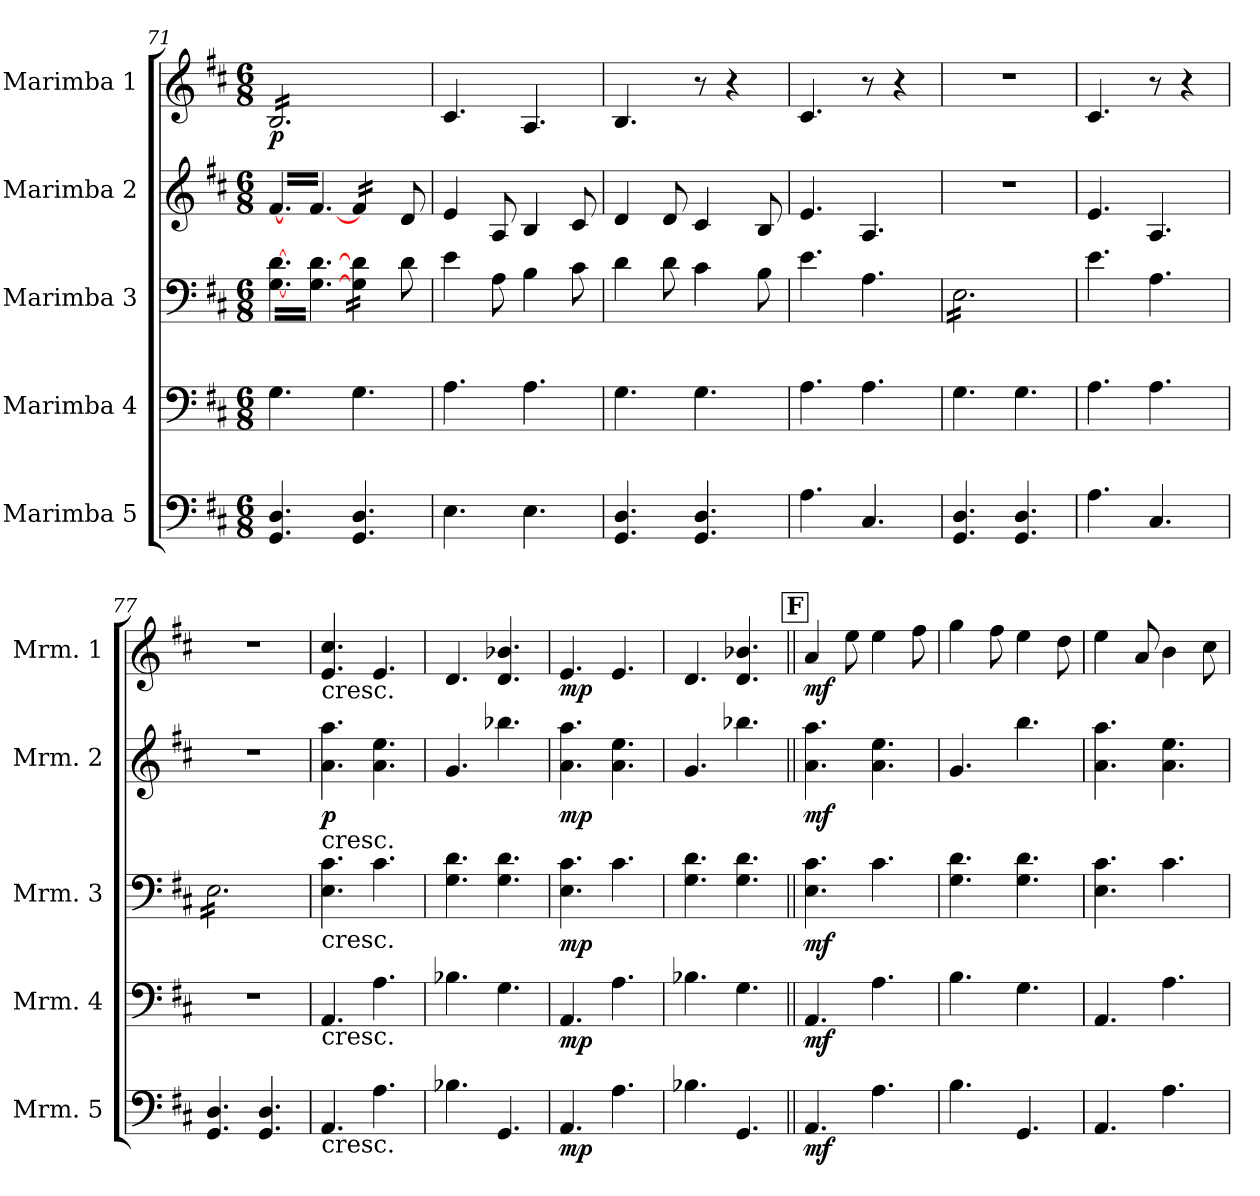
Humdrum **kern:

**kern	**dynam	**kern	**dynam	**kern	**dynam	**kern	**dynam	**kern	**dynam
*part5	*part5	*part4	*part4	*part3	*part3	*part2	*part2	*part1	*part1
*staff5	*staff5	*staff4	*staff4	*staff3	*staff3	*staff2	*staff2	*staff1	*staff1
*I"Marimba 5	*	*I"Marimba 4	*	*I"Marimba 3	*	*I"Marimba 2	*	*I"Marimba 1	*
*I'Mrm. 5	*	*I'Mrm. 4	*	*I'Mrm. 3	*	*I'Mrm. 2	*	*I'Mrm. 1	*
*clefF4	*	*clefF4	*	*clefF4	*	*clefG2	*	*clefG2	*
*k[f#c#]	*	*k[f#c#]	*	*k[f#c#]	*	*k[f#c#]	*	*k[f#c#]	*
*M6/8	*	*M6/8	*	*M6/8	*	*M6/8	*	*M6/8	*
=71	=71	=71	=71	=71	=71	=71	=71	=71	=71
!	!	!	!	!	!	!	!	!	!LO:DY:b
*	*	*	*	*tremolo	*	*	*	*	*
*	*	*	*	*	*	*tremolo	*	*	*
*	*	*	*	*	*	*	*	*tremolo	*
4.GG/ 4.D/	.	4.G\	.	[16G\ [16d\LL	.	[16f#/LL	.	16B/LL	p
.	.	.	.	16G\ 16d\	.	16f#/	.	16B/	.
.	.	.	.	16G\ 16d\	.	16f#/	.	16B/	.
.	.	.	.	16G\ 16d\	.	16f#/	.	16B/	.
.	.	.	.	16G\ 16d\	.	16f#/	.	16B/	.
.	.	.	.	16G\ 16d\JJ	.	16f#/JJ	.	16B/	.
4.GG/ 4.D/	.	4.G\	.	16G\] 16d\]LL	.	16f#/]LL	.	16B/	.
.	.	.	.	16G\ 16d\	.	16f#/	.	16B/	.
.	.	.	.	16G\ 16d\	.	16f#/	.	16B/	.
.	.	.	.	16G\ 16d\JJ	.	16f#/JJ	.	16B/	.
*	*	*	*	*	*	*Xtremolo	*	*	*
*	*	*	*	*Xtremolo	*	*	*	*	*
.	.	.	.	8d\	.	8d/	.	16B/	.
.	.	.	.	.	.	.	.	16B/JJ	.
*	*	*	*	*	*	*	*	*Xtremolo	*
!!LO:LB:g=z
=72	=72	=72	=72	=72	=72	=72	=72	=72	=72
4.E\	.	4.A\	.	4e\	.	4e/	.	4.c#/	.
.	.	.	.	8A\	.	8A/	.	.	.
4.E\	.	4.A\	.	4B\	.	4B/	.	4.A/	.
.	.	.	.	8c#\	.	8c#/	.	.	.
=73	=73	=73	=73	=73	=73	=73	=73	=73	=73
4.GG/ 4.D/	.	4.G\	.	4d\	.	4d/	.	4.B/	.
.	.	.	.	8d\	.	8d/	.	.	.
4.GG/ 4.D/	.	4.G\	.	4c#\	.	4c#/	.	8r	.
.	.	.	.	.	.	.	.	4r	.
.	.	.	.	8B\	.	8B/	.	.	.
=74	=74	=74	=74	=74	=74	=74	=74	=74	=74
4.A\	.	4.A\	.	4.e\	.	4.e/	.	4.c#/	.
4.C#/	.	4.A\	.	4.A\	.	4.A/	.	8r	.
.	.	.	.	.	.	.	.	4r	.
=75	=75	=75	=75	=75	=75	=75	=75	=75	=75
*	*	*	*	*tremolo	*	*	*	*	*
4.GG/ 4.D/	.	4.G\	.	16E\LL	.	2.r	.	2.r	.
.	.	.	.	16E\	.	.	.	.	.
.	.	.	.	16E\	.	.	.	.	.
.	.	.	.	16E\	.	.	.	.	.
.	.	.	.	16E\	.	.	.	.	.
.	.	.	.	16E\	.	.	.	.	.
4.GG/ 4.D/	.	4.G\	.	16E\	.	.	.	.	.
.	.	.	.	16E\	.	.	.	.	.
.	.	.	.	16E\	.	.	.	.	.
.	.	.	.	16E\	.	.	.	.	.
.	.	.	.	16E\	.	.	.	.	.
.	.	.	.	16E\JJ	.	.	.	.	.
*	*	*	*	*Xtremolo	*	*	*	*	*
=76	=76	=76	=76	=76	=76	=76	=76	=76	=76
4.A\	.	4.A\	.	4.e\	.	4.e/	.	4.c#/	.
4.C#/	.	4.A\	.	4.A\	.	4.A/	.	8r	.
.	.	.	.	.	.	.	.	4r	.
=77	=77	=77	=77	=77	=77	=77	=77	=77	=77
*	*	*	*	*tremolo	*	*	*	*	*
4.GG/ 4.D/	.	2.r	.	16E\LL	.	2.r	.	2.r	.
.	.	.	.	16E\	.	.	.	.	.
.	.	.	.	16E\	.	.	.	.	.
.	.	.	.	16E\	.	.	.	.	.
.	.	.	.	16E\	.	.	.	.	.
.	.	.	.	16E\	.	.	.	.	.
4.GG/ 4.D/	.	.	.	16E\	.	.	.	.	.
.	.	.	.	16E\	.	.	.	.	.
.	.	.	.	16E\	.	.	.	.	.
.	.	.	.	16E\	.	.	.	.	.
.	.	.	.	16E\	.	.	.	.	.
.	.	.	.	16E\JJ	.	.	.	.	.
*	*	*	*	*Xtremolo	*	*	*	*	*
=78	=78	=78	=78	=78	=78	=78	=78	=78	=78
!	!	!	!	!	!	!	!	!LO:TX:b:t=cresc.	!
!	!	!	!	!	!	!LO:TX:b:t=cresc.	!	!	!
!	!	!	!	!LO:TX:b:t=cresc.	!	!	!	!	!
!	!	!LO:TX:b:t=cresc.	!	!	!	!	!	!	!
!LO:TX:b:t=cresc.	!	!	!	!	!	!	!	!	!
!	!	!	!	!	!	!	!LO:DY:b	!	!
4.AA/	.	4.AA/	.	4.E\ 4.c#\	.	4.a\ 4.aa\	p	4.e/ 4.cc#/	.
4.A\	.	4.A\	.	4.c#\	.	4.a\ 4.ee\	.	4.e/	.
=79	=79	=79	=79	=79	=79	=79	=79	=79	=79
4.B-X\	.	4.B-X\	.	4.G\ 4.d\	.	4.g/	.	4.d/	.
4.GG/	.	4.G\	.	4.G\ 4.d\	.	4.bb-X\	.	4.d/ 4.b-X/	.
=80	=80	=80	=80	=80	=80	=80	=80	=80	=80
!	!LO:DY:b	!	!LO:DY:b	!	!LO:DY:b	!	!LO:DY:b	!	!LO:DY:b
4.AA/	mp	4.AA/	mp	4.E\ 4.c#\	mp	4.a\ 4.aa\	mp	4.e/	mp
4.A\	.	4.A\	.	4.c#\	.	4.a\ 4.ee\	.	4.e/	.
!!LO:PB:g=z
=81	=81	=81	=81	=81	=81	=81	=81	=81	=81
4.B-X\	.	4.B-X\	.	4.G\ 4.d\	.	4.g/	.	4.d/	.
4.GG/	.	4.G\	.	4.G\ 4.d\	.	4.bb-X\	.	4.d/ 4.b-X/	.
!!LO:REH:place=s1:a:B:fs=14:t=F
=82||	=82||	=82||	=82||	=82||	=82||	=82||	=82||	=82||	=82||
!	!LO:DY:b	!	!LO:DY:b	!	!LO:DY:b	!	!LO:DY:b	!	!LO:DY:b
4.AA/	mf	4.AA/	mf	4.E\ 4.c#\	mf	4.a\ 4.aa\	mf	4a/	mf
.	.	.	.	.	.	.	.	8ee\	.
4.A\	.	4.A\	.	4.c#\	.	4.a\ 4.ee\	.	4ee\	.
.	.	.	.	.	.	.	.	8ff#\	.
=83	=83	=83	=83	=83	=83	=83	=83	=83	=83
4.B\	.	4.B\	.	4.G\ 4.d\	.	4.g/	.	4gg\	.
.	.	.	.	.	.	.	.	8ff#\	.
4.GG/	.	4.G\	.	4.G\ 4.d\	.	4.bb\	.	4ee\	.
.	.	.	.	.	.	.	.	8dd\	.
=84	=84	=84	=84	=84	=84	=84	=84	=84	=84
4.AA/	.	4.AA/	.	4.E\ 4.c#\	.	4.a\ 4.aa\	.	4ee\	.
.	.	.	.	.	.	.	.	8a/	.
4.A\	.	4.A\	.	4.c#\	.	4.a\ 4.ee\	.	4b\	.
.	.	.	.	.	.	.	.	8cc#\	.
=	=	=	=	=	=	=	=	=	=
*-	*-	*-	*-	*-	*-	*-	*-	*-	*-
